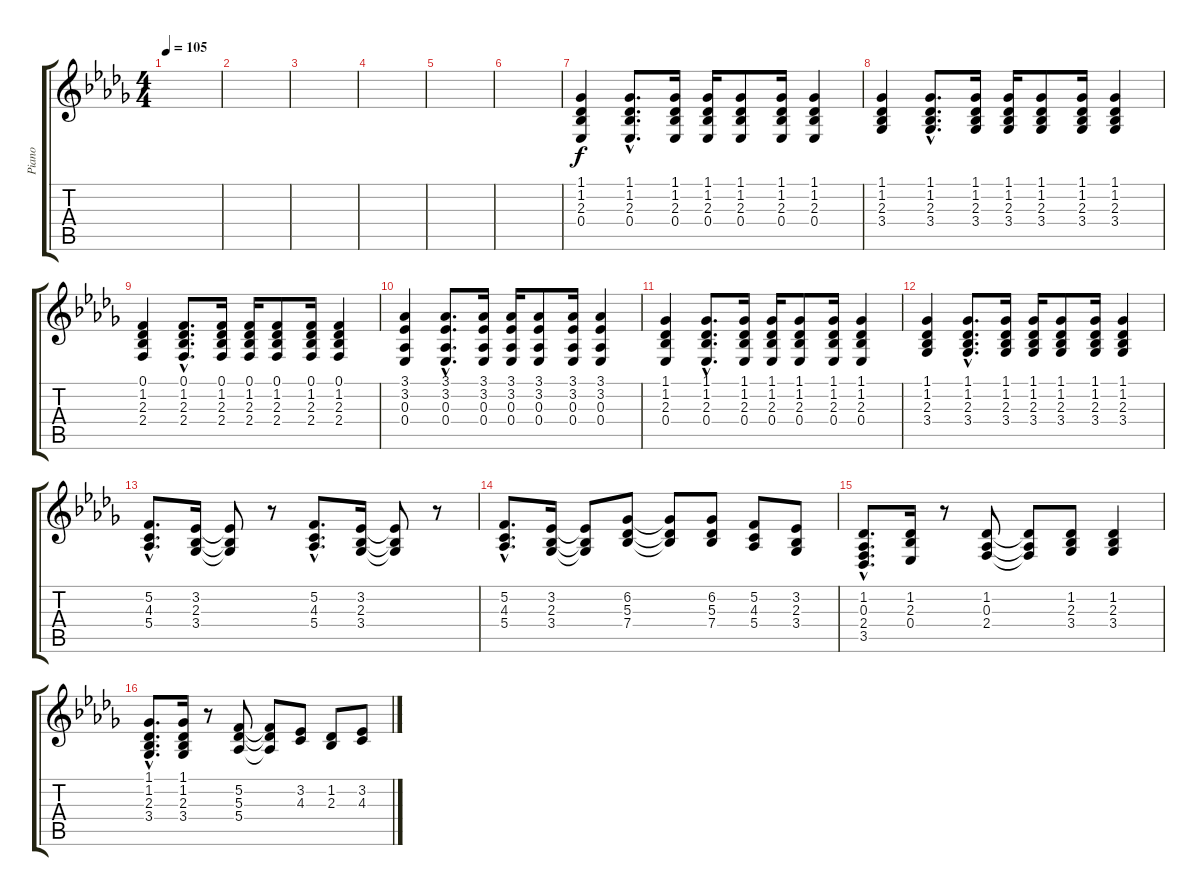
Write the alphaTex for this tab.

\track ("Piano" "Piano") {instrument brightacousticpiano}
\staff {score tabs}
\tuning (F4 C4 Ab3 Eb3 Bb2 F2) {hide}
\ts (4 4)
\tempo 105
\clef g2
\ks db
|
|
|
|
|
|
(1.1 1.2 2.3 0.4).4 (1.1{hac} 1.2{hac} 2.3{hac} 0.4{hac}).8{d} (1.1 1.2 2.3 0.4).16 (1.1 1.2 2.3 0.4).16 (1.1 1.2 2.3 0.4).8 (1.1 1.2 2.3 0.4).16 (1.1 1.2 2.3 0.4).4 |
(1.1 1.2 2.3 3.4).4 (1.1{hac} 1.2{hac} 2.3{hac} 3.4{hac}).8{d} (1.1 1.2 2.3 3.4).16 (1.1 1.2 2.3 3.4).16 (1.1 1.2 2.3 3.4).8 (1.1 1.2 2.3 3.4).16 (1.1 1.2 2.3 3.4).4 |
(0.1 1.2 2.3 2.4).4 (0.1{hac} 1.2{hac} 2.3{hac} 2.4{hac}).8{d} (0.1 1.2 2.3 2.4).16 (0.1 1.2 2.3 2.4).16 (0.1 1.2 2.3 2.4).8 (0.1 1.2 2.3 2.4).16 (0.1 1.2 2.3 2.4).4 |
(3.1 3.2 0.3 0.4).4 (3.1{hac} 3.2{hac} 0.3{hac} 0.4{hac}).8{d} (3.1 3.2 0.3 0.4).16 (3.1 3.2 0.3 0.4).16 (3.1 3.2 0.3 0.4).8 (3.1 3.2 0.3 0.4).16 (3.1 3.2 0.3 0.4).4 |
(1.1 1.2 2.3 0.4).4 (1.1{hac} 1.2{hac} 2.3{hac} 0.4{hac}).8{d} (1.1 1.2 2.3 0.4).16 (1.1 1.2 2.3 0.4).16 (1.1 1.2 2.3 0.4).8 (1.1 1.2 2.3 0.4).16 (1.1 1.2 2.3 0.4).4 |
(1.1 1.2 2.3 3.4).4 (1.1{hac} 1.2{hac} 2.3{hac} 3.4{hac}).8{d} (1.1 1.2 2.3 3.4).16 (1.1 1.2 2.3 3.4).16 (1.1 1.2 2.3 3.4).8 (1.1 1.2 2.3 3.4).16 (1.1 1.2 2.3 3.4).4 |
(5.2{hac} 4.3{hac} 5.4{hac}).8{d} (3.2 2.3 3.4).16 (3.2{t} 2.3{t} 3.4{t}).8 r.8 (5.2{hac} 4.3{hac} 5.4{hac}).8{d} (3.2 2.3 3.4).16 (3.2{t} 2.3{t} 3.4{t}).8 r.8 |
(5.2{hac} 4.3{hac} 5.4{hac}).8{d} (3.2 2.3 3.4).16 (3.2{t} 2.3{t} 3.4{t}).8 (6.2 5.3 7.4).8 (6.2{t} 5.3{t} 7.4{t}).8 (6.2 5.3 7.4).8 (5.2 4.3 5.4).8 (3.2 2.3 3.4).8 |
(1.2{hac} 0.3{hac} 2.4{hac} 3.5{hac}).8{d} (1.2 2.3 0.4).16 r.8 (1.2 0.3 2.4).8 (1.2{t} 0.3{t} 2.4{t}).8 (1.2 2.3 3.4).8 (1.2 2.3 3.4).4 |
(1.1{hac} 1.2{hac} 2.3{hac} 3.4{hac}).8{d} (1.1 1.2 2.3 3.4).16 r.8 (5.2 5.3 5.4).8 (5.2{t} 5.3{t} 5.4{t}).8 (3.2 4.3).8 (1.2 2.3).8 (3.2 4.3).8
